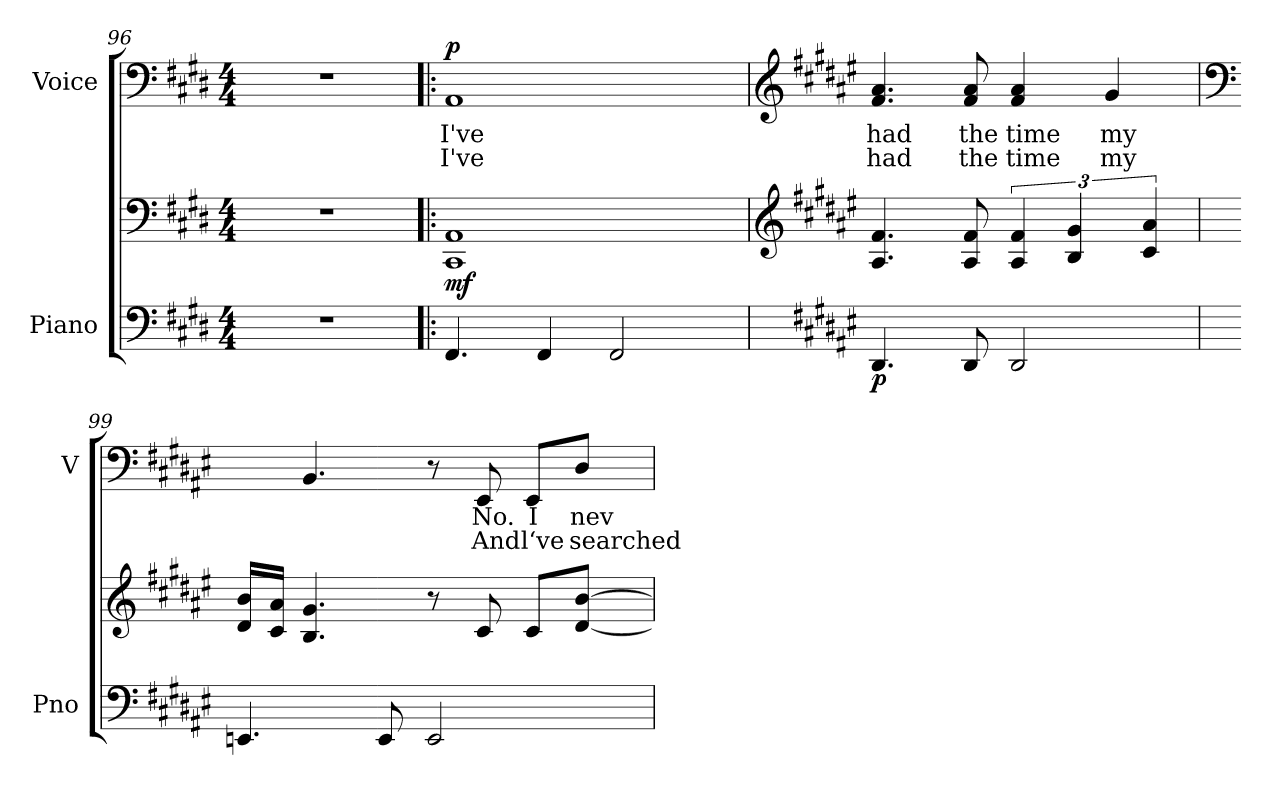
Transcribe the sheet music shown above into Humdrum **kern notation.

**kern	**kern	**dynam	**kern	**text	**text	**dynam
*part2	*part2	*part2	*part1	*part1	*part1	*part1
*staff3	*staff2	*staff2/3	*staff1	*staff1	*staff1	*staff1
*I"Piano	*	*	*I"Voice	*	*	*
*I'Pno	*	*	*I'V	*	*	*
*clefF4	*clefF4	*	*clefF4	*	*	*
*k[f#c#g#d#]	*k[f#c#g#d#]	*	*k[f#c#g#d#]	*	*	*
*M4/4	*M4/4	*	*M4/4	*	*	*
=96	=96	=96	=96	=96	=96	=96
1r	1r	.	1r	.	.	.
=97!|:	=97!|:	=97!|:	=97!|:	=97!|:	=97!|:	=97!|:
*	*^	*	*	*	*	*
!	!	!	!LO:DY:b	!	!LO:LY:b	!LO:LY:b	!LO:DY:a
4.FF#/	1AA	1CC#	mf	1AA	I've	I've	p
4FF#/	.	.	.	.	.	.	.
2FF#/	.	.	.	.	.	.	.
.	8ryy	8ryy	.	8ryy	.	.	.
*	*v	*v	*	*	*	*	*
!!LO:LB:g=z
=98	=98	=98	=98	=98	=98	=98
*	*clefG2	*	*clefG2	*	*	*
*k[f#c#g#d#a#e#]	*k[f#c#g#d#a#e#]	*	*k[f#c#g#d#a#e#]	*	*	*
*	*^	*	*	*	*	*
!	!	!	!LO:DY:b=2	!	!LO:LY:b	!LO:LY:b	!
*	*v	*v	*	*	*	*	*
4.DD#/	4.A#/ 4.f#/	p	4.f#/ 4.a#/	had	had	.
!	!	!	!	!LO:LY:b	!LO:LY:b	!
8DD#/	8A#/ 8f#/	.	8f#/ 8a#/	the	the	.
!	!	!	!	!LO:LY:b	!LO:LY:b	!
2DD#/	6A#/ 6f#/	.	4f#/ 4a#/	time	time	.
.	6B/ 6g#/	.	.	.	.	.
!	!	!	!	!LO:LY:b	!LO:LY:b	!
.	.	.	4g#/	my	my	.
.	6c#/ 6a#/	.	.	.	.	.
=99	=99	=99	=99	=99	=99	=99
*	*	*	*clefF4	*	*	*
4.EEn/	16d#/ 16b/LL	.	8ryy	.	.	.
.	16c#/ 16a#/JJ	.	.	.	.	.
.	4.B/ 4.g#/	.	4.BB/	.	.	.
8EE/	.	.	.	.	.	.
2EE/	8r	.	8r	.	.	.
!	!	!	!	!LO:LY:b	!LO:LY:b	!
.	8c#/	.	8EE#/	No.	And	.
!	!	!	!	!LO:LY:b	!LO:LY:b	!
.	8c#/L	.	8EE#/L	I	l‘ve	.
!	!	!	!	!LO:LY:b	!LO:LY:b	!
.	[<8d#/ [>8b/J	.	8D#/J	nev-	searched	.
=	=	=	=	=	=	=
*-	*-	*-	*-	*-	*-	*-
